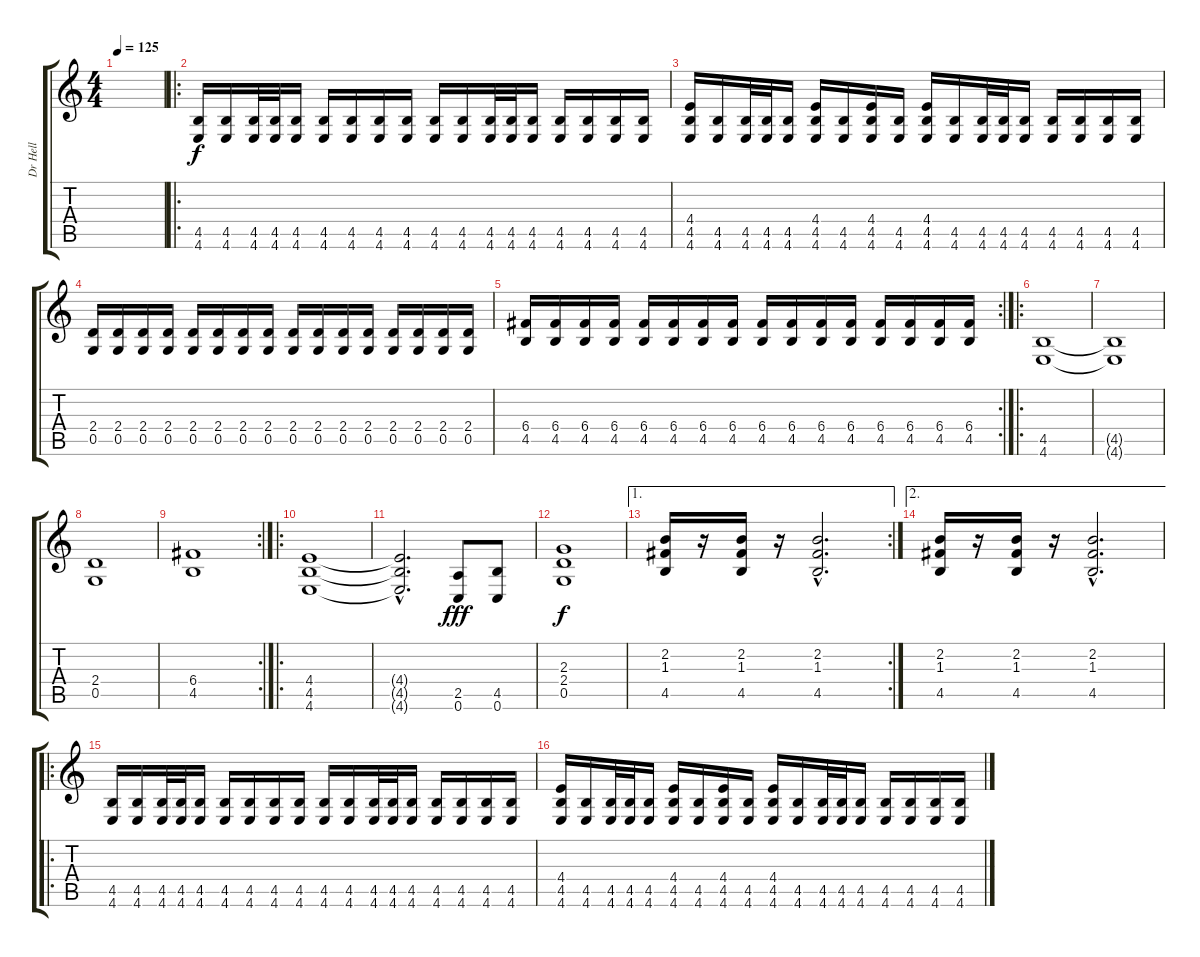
\track ("Dr Hell" "Dr Hell") {instrument distortionguitar}
\staff {score tabs}
\tuning (D4 A3 F3 C3 G2 C2) {hide}
\ts (4 4)
\tempo 125
\clef g2
\ks c
|
\ro
(4.5 4.6).16 (4.5 4.6).16 (4.5 4.6).32 (4.5 4.6).32 (4.5 4.6).16 (4.5 4.6).16 (4.5 4.6).16 (4.5 4.6).16 (4.5 4.6).16 (4.5 4.6).16 (4.5 4.6).16 (4.5 4.6).32 (4.5 4.6).32 (4.5 4.6).16 (4.5 4.6).16 (4.5 4.6).16 (4.5 4.6).16 (4.5 4.6).16 |
(4.4 4.5 4.6).16 (4.5 4.6).16 (4.5 4.6).32 (4.5 4.6).32 (4.5 4.6).16 (4.4 4.5 4.6).16 (4.5 4.6).16 (4.4 4.5 4.6).16 (4.5 4.6).16 (4.4 4.5 4.6).16 (4.5 4.6).16 (4.5 4.6).32 (4.5 4.6).32 (4.5 4.6).16 (4.5 4.6).16 (4.5 4.6).16 (4.5 4.6).16 (4.5 4.6).16 |
(2.4 0.5).16 (2.4 0.5).16 (2.4 0.5).16 (2.4 0.5).16 (2.4 0.5).16 (2.4 0.5).16 (2.4 0.5).16 (2.4 0.5).16 (2.4 0.5).16 (2.4 0.5).16 (2.4 0.5).16 (2.4 0.5).16 (2.4 0.5).16 (2.4 0.5).16 (2.4 0.5).16 (2.4 0.5).16 |
\rc 2
(6.4 4.5).16 (6.4 4.5).16 (6.4 4.5).16 (6.4 4.5).16 (6.4 4.5).16 (6.4 4.5).16 (6.4 4.5).16 (6.4 4.5).16 (6.4 4.5).16 (6.4 4.5).16 (6.4 4.5).16 (6.4 4.5).16 (6.4 4.5).16 (6.4 4.5).16 (6.4 4.5).16 (6.4 4.5).16 |
\ro
(4.5 4.6).1 |
(4.5{t} 4.6{t}).1 |
(2.4 0.5).1 |
\rc 2
(6.4 4.5).1 |
\ro
(4.4 4.5 4.6).1 |
(4.4{hac t} 4.5{hac t} 4.6{hac t}).2{d} (2.5 0.6).8{dy fff} (4.5 0.6).8 |
(2.3 2.4 0.5).1{dy f} |
\ae 1
\rc 2
(2.2 1.3 4.5).16 r.16 (2.2 1.3 4.5).16 r.16 (2.2{hac} 1.3{hac} 4.5{hac}).2{d} |
\ae 2
(2.2 1.3 4.5).16 r.16 (2.2 1.3 4.5).16 r.16 (2.2{hac} 1.3{hac} 4.5{hac}).2{d} |
\ro
(4.5 4.6).16 (4.5 4.6).16 (4.5 4.6).32 (4.5 4.6).32 (4.5 4.6).16 (4.5 4.6).16 (4.5 4.6).16 (4.5 4.6).16 (4.5 4.6).16 (4.5 4.6).16 (4.5 4.6).16 (4.5 4.6).32 (4.5 4.6).32 (4.5 4.6).16 (4.5 4.6).16 (4.5 4.6).16 (4.5 4.6).16 (4.5 4.6).16 |
(4.4 4.5 4.6).16 (4.5 4.6).16 (4.5 4.6).32 (4.5 4.6).32 (4.5 4.6).16 (4.4 4.5 4.6).16 (4.5 4.6).16 (4.4 4.5 4.6).16 (4.5 4.6).16 (4.4 4.5 4.6).16 (4.5 4.6).16 (4.5 4.6).32 (4.5 4.6).32 (4.5 4.6).16 (4.5 4.6).16 (4.5 4.6).16 (4.5 4.6).16 (4.5 4.6).16
